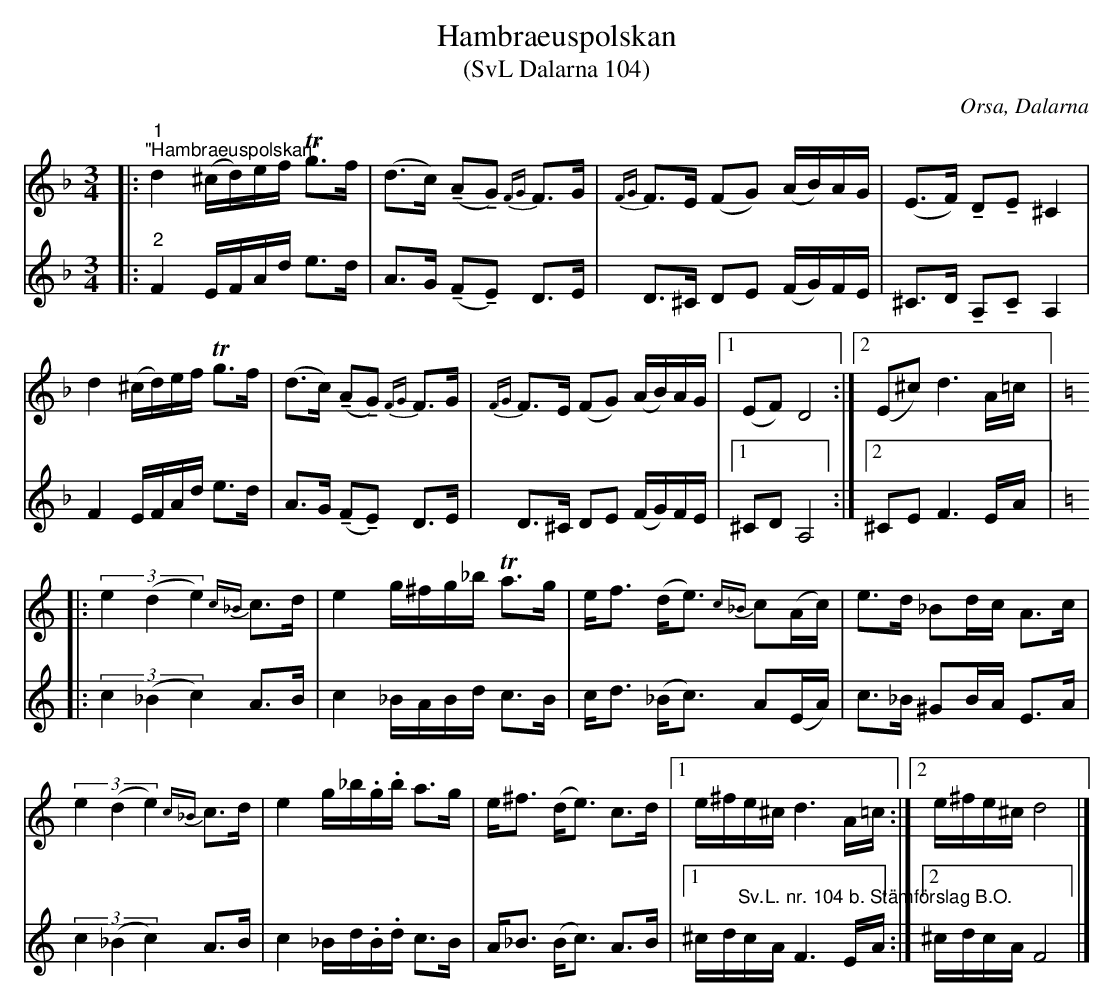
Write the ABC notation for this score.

X:1
T:Hambraeuspolskan
T:(SvL Dalarna 104)
O:Orsa, Dalarna
L:1/8
M:3/4
U:t=tenuto
K:Dm
V:1
|:"^1""^\"Hambraeuspolskan\"" d2 (^c/d/)e/f/T g>f | (d>c) (tAtG){FG} F>G | {FG} F>E (FG) (A/B/)A/G/ | (E>F) tDtE ^C2 |
d2 (^c/d/)e/f/T g>f | (d>c) (tAtG){FG} F>G |{FG} F>E (FG) (A/B/)A/G/ |1 (EF) D4 :|2 (E^c) d3 A/=c/ |:
[K:C] (3e2 (d2 e2){c_B} c>d | e2 g/^f/g/_b/T a>g | e<f (d<e){c_B} c(A/c/) | e>d _Bd/c/ A>c |
(3e2 (d2 e2){c_B} c>d | e2 g/_b/.g/.b/ a>g | e<^f (d<e) c>d |1 e/^f/e/^c/ d3 A/=c/ :|2 e/^f/e/^c/ d4 |]
V:2
|:"^2" F2 E/F/A/d/ e>d | A>G (tFtE) D>E | D>^C DE (F/G/)F/E/ | ^C>D tA,tC A,2 |
F2 E/F/A/d/ e>d | A>G (tFtE) D>E | D>^C DE (F/G/)F/E/ |1 ^CD A,4 :|2 ^CE F3 E/A/ |:
[K:C] (3c2 (_B2 c2) A>B | c2 _B/A/B/d/ c>B | c<d (_B<c) A(E/A/) | c>_B ^GB/A/ E>A |
(3c2 (_B2 c2) A>B | c2 _B/d/.B/.d/ c>B | A<_B (B<c) A>B |1 ^c/d/"^Sv.L. nr. 104 b. Stämförslag B.O."c/A/ F3 E/A/ :|2 ^c/d/c/A/ F4 |]
